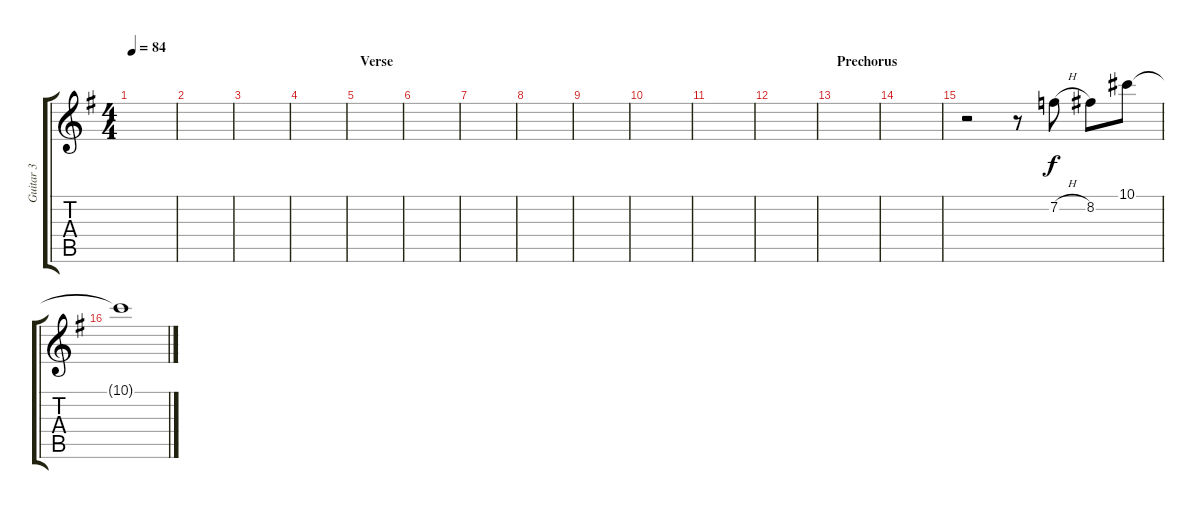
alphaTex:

\track ("Guitar 3" "Guitar 3") {instrument distortionguitar}
\staff {score tabs}
\tuning (Eb4 Bb3 Gb3 Db3 Ab2 Eb2) {hide}
\ts (4 4)
\tempo 84
\clef g2
\ks g
|
|
|
|
\section ("" "Verse")
|
|
|
|
|
|
|
|
\section ("" "Prechorus")
|
|
r.2 r.8 7.2{h}.8 8.2.8 10.1.8 |
10.1{t}.1
